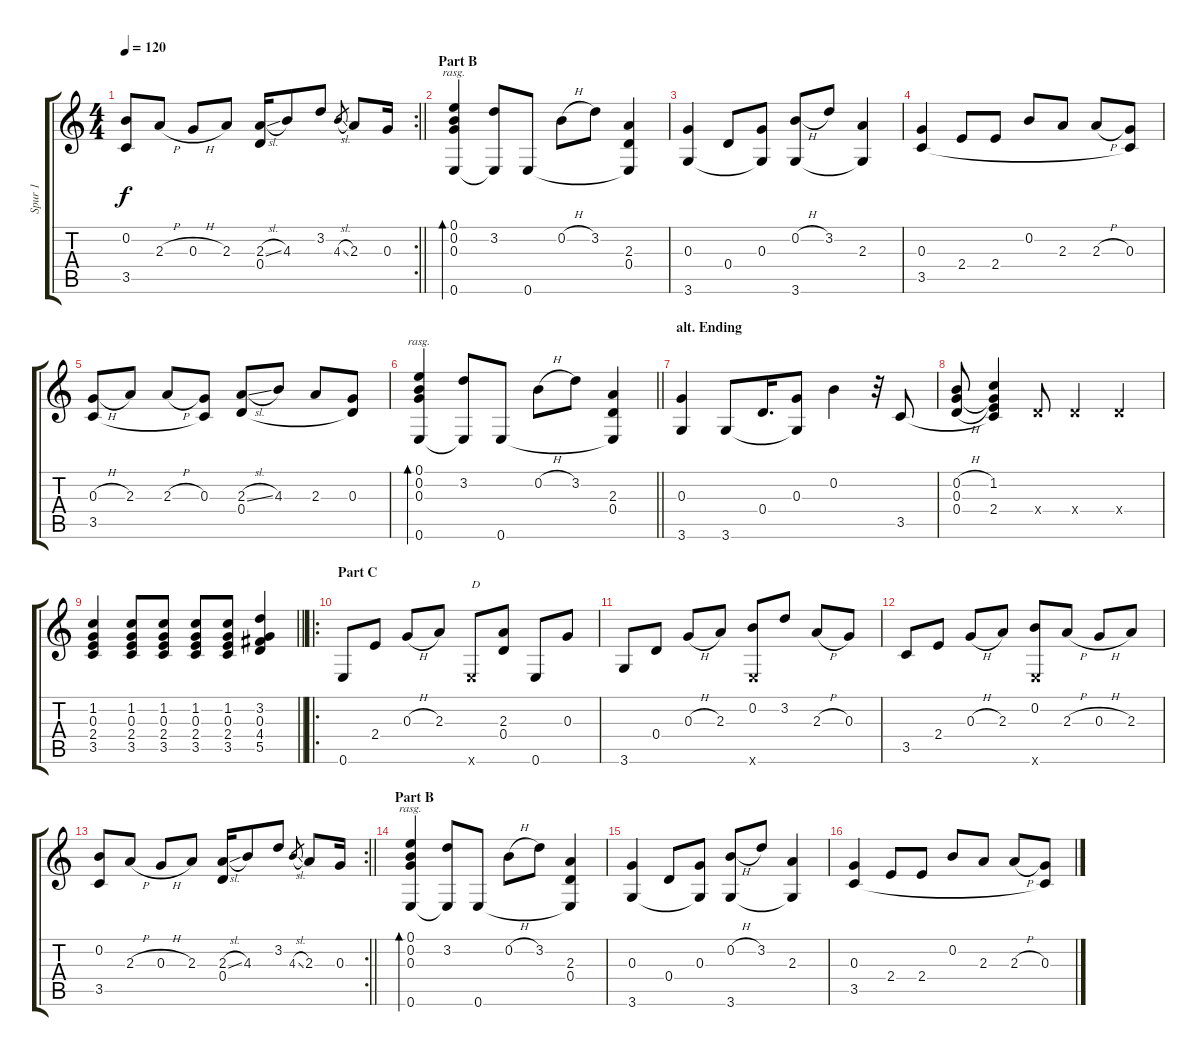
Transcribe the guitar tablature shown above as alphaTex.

\track ("Spur 1" "Spur 1") {instrument acousticguitarsteel}
\staff {score tabs}
\tuning (E4 B3 G3 D3 A2 E2) {hide}
\rc 2
\ts (4 4)
\tempo 120
\clef g2
\barLineRight lightlight
\ks c
(0.2 3.5).8{dy f} 2.3{h}.8 0.3{h}.8 2.3.8 (2.3{sl} 0.4).16 4.3.8 3.2.8 4.3{sl}.8{gr} 2.3.8 0.3.16 |
\section ("" "Part B")
(0.1 0.2 0.3 0.6).4{bd 60 rasg ii} (3.2 0.6{t}).8 0.6.8 0.2{h}.8 3.2.8 (2.3 0.4 0.6{t}).4 |
(0.3 3.6).4 0.4.8 (0.3 3.6{t}).8 (0.2{h} 3.6).8 3.2.8 (2.3 3.6{t}).4 |
(0.3 3.5).4 2.4.8 2.4.8 0.2.8 2.3.8 2.3{h}.8 (0.3 3.5{t}).8 |
(0.3{h} 3.5).8 2.3.8 2.3{h}.8 (0.3 3.5{t}).8 (2.3{sl} 0.4).8 4.3.8 2.3.8 (0.3 0.4{t}).8 |
\barLineRight lightlight
(0.1 0.2 0.3 0.6).4{bd 60 rasg ii} (3.2 0.6{t}).8 0.6.8 0.2{h}.8 3.2.8 (2.3 0.4 0.6{t}).4 |
\section ("" "alt. Ending")
(0.3 3.6).4 3.6.8 0.4.16{d} (0.3 3.6{t}).8 0.2.4 r.32 3.5.8 |
(0.2{h} 0.3 0.4{h}).8 (1.2 0.3{t} 2.4 3.5{t}).4 0.4{x}.8 0.4{x}.4 0.4{x}.4 |
\barLineRight lightlight
(1.2 0.3 2.4 3.5).4 (1.2 0.3 2.4 3.5).8 (1.2 0.3 2.4 3.5).8 (1.2 0.3 2.4 3.5).8 (1.2 0.3 2.4 3.5).8 (3.2 0.3 4.4 5.5).4 |
\ro
\section ("" "Part C")
0.6.8 2.4.8 0.3{h}.8 2.3.8 0.6{x}.8{txt "D"} (2.3 0.4).8 0.6.8 0.3.8 |
3.6.8 0.4.8 0.3{h}.8 2.3.8 (0.2 0.6{x}).8 3.2.8 2.3{h}.8 0.3.8 |
3.5.8 2.4.8 0.3{h}.8 2.3.8 (0.2 0.6{x}).8 2.3{h}.8 0.3{h}.8 2.3.8 |
\rc 2
\barLineRight lightlight
(0.2 3.5).8 2.3{h}.8 0.3{h}.8 2.3.8 (2.3{sl} 0.4).16 4.3.8 3.2.8 4.3{sl}.8{gr} 2.3.8 0.3.16 |
\section ("" "Part B")
(0.1 0.2 0.3 0.6).4{bd 60 rasg ii} (3.2 0.6{t}).8 0.6.8 0.2{h}.8 3.2.8 (2.3 0.4 0.6{t}).4 |
(0.3 3.6).4 0.4.8 (0.3 3.6{t}).8 (0.2{h} 3.6).8 3.2.8 (2.3 3.6{t}).4 |
(0.3 3.5).4 2.4.8 2.4.8 0.2.8 2.3.8 2.3{h}.8 (0.3 3.5{t}).8
